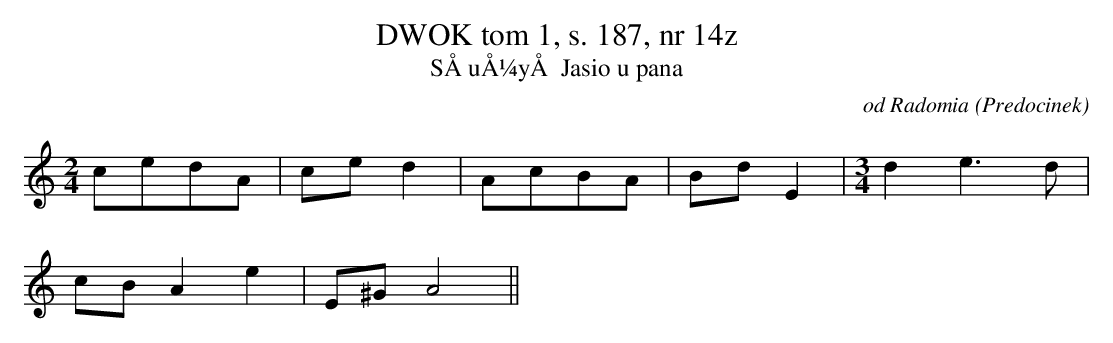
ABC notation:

X:1
T:DWOK tom 1, s. 187, nr 14z
T:SÅuÅ¼yÅ Jasio u pana
O:od Radomia (Predocinek)
M:2/4
L:1/8
K:C
cedA | ced2 |AcBA | BdE2 |[M:3/4] d2e3d |
cBA2e2 | E^GA4||
